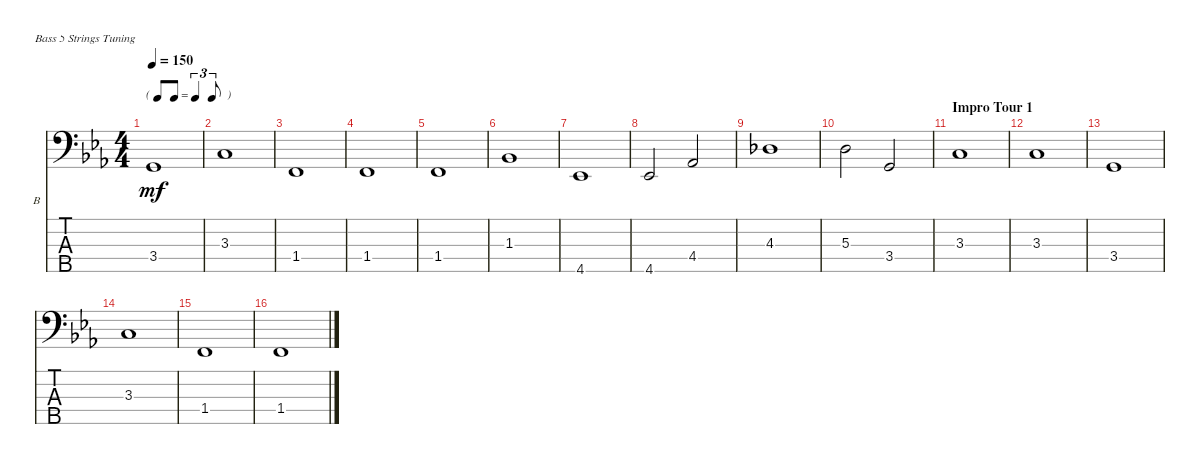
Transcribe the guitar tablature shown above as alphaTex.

\defaultSystemsLayout 4
\bracketExtendMode nobrackets
\firstSystemTrackNameOrientation horizontal
\otherSystemsTrackNameOrientation horizontal
\chordDiagramsInScore
\track ("Bass" "B") {instrument electricbassfinger}
\staff {score tabs}
\tuning (G2 D2 A1 E1 B0)
\ts (4 4)
\tf triplet8th
\tempo 150
\clef f4
\scale
0.333333
\ks cminor
3.4.1{dy mf} |
\scale
0.333333 3.3.1 |
\scale
0.333333 1.4.1 |
\scale
0.333333 1.4.1 |
\scale
0.333333 1.4.1 |
\scale
0.333333 1.3.1 |
\scale
0.333333 4.5.1 |
\scale
0.333333 4.5.2 4.4.2 |
\scale
0.333333 4.3.1 |
\scale
0.333333 5.3.2 3.4.2 |
\section ("" "Impro Tour 1")
\scale
0.333333 3.3.1 |
\scale
0.333333 3.3.1 |
\scale
0.333333 3.4.1 |
\scale
0.333333 3.3.1 |
\scale
0.333333 1.4.1 |
\scale
0.333333 1.4.1
